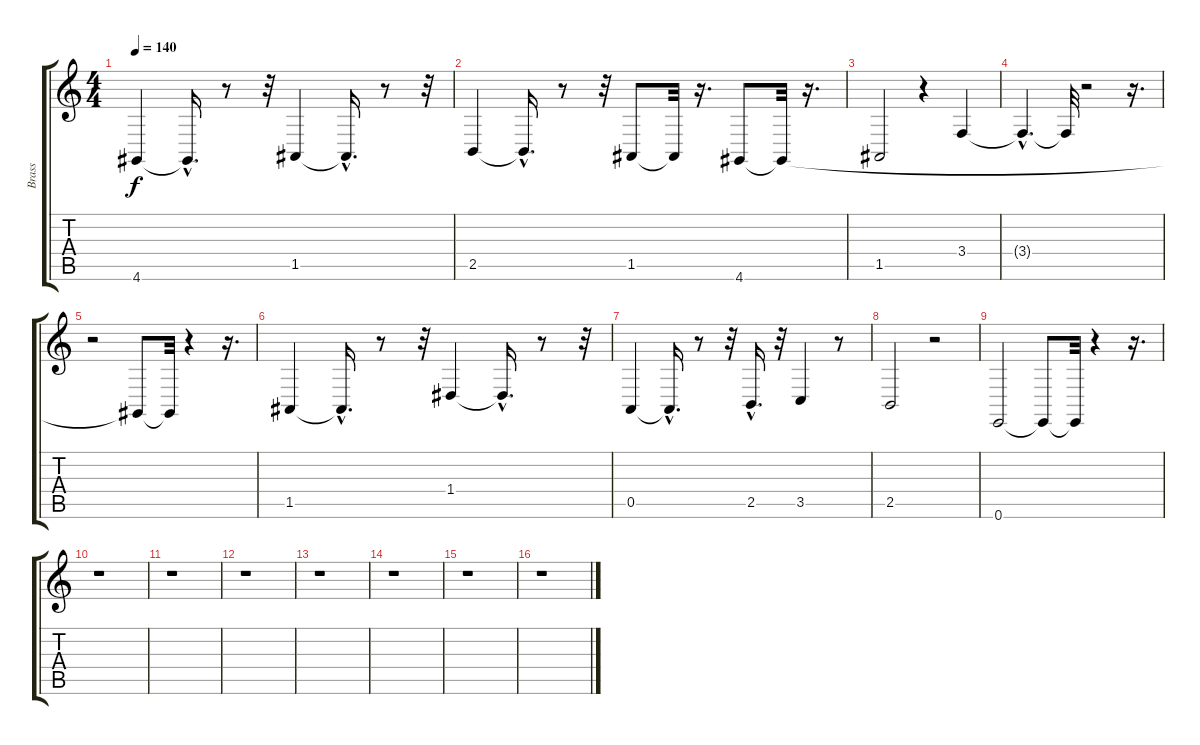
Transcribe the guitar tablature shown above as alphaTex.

\track ("Brass" "Brass") {instrument synthbrass1}
\staff {score tabs}
\tuning (E4 B3 G3 D3 A2 E2) {hide}
\ts (4 4)
\tempo 140
\clef g2
\ks c
4.6.4{dy f} 4.6{hac t}.16{d} r.8 r.32 1.5.4 1.5{hac t}.16{d} r.8 r.32 |
2.5.4 2.5{hac t}.16{d} r.8 r.32 1.5.8 1.5{t}.32 r.16{d} 4.6.8 4.6{t}.32 r.16{d} |
1.5.2 r.4 3.4.4 |
3.4{hac t}.4{d} 3.4{t}.32 r.2 r.16{d} |
r.2 4.6{t}.8 4.6{t}.32 r.4 r.16{d} |
1.5.4 1.5{hac t}.16{d} r.8 r.32 1.4.4 1.4{hac t}.16{d} r.8 r.32 |
0.5.4 0.5{hac t}.16{d} r.8 r.32 2.5{hac}.16{d} r.32 3.5.4 r.8 |
2.5.2 r.2 |
0.6.2 0.6{t}.8 0.6{t}.32 r.4 r.16{d} |
r.1 |
r.1 |
r.1 |
r.1 |
r.1 |
r.1 |
r.1
